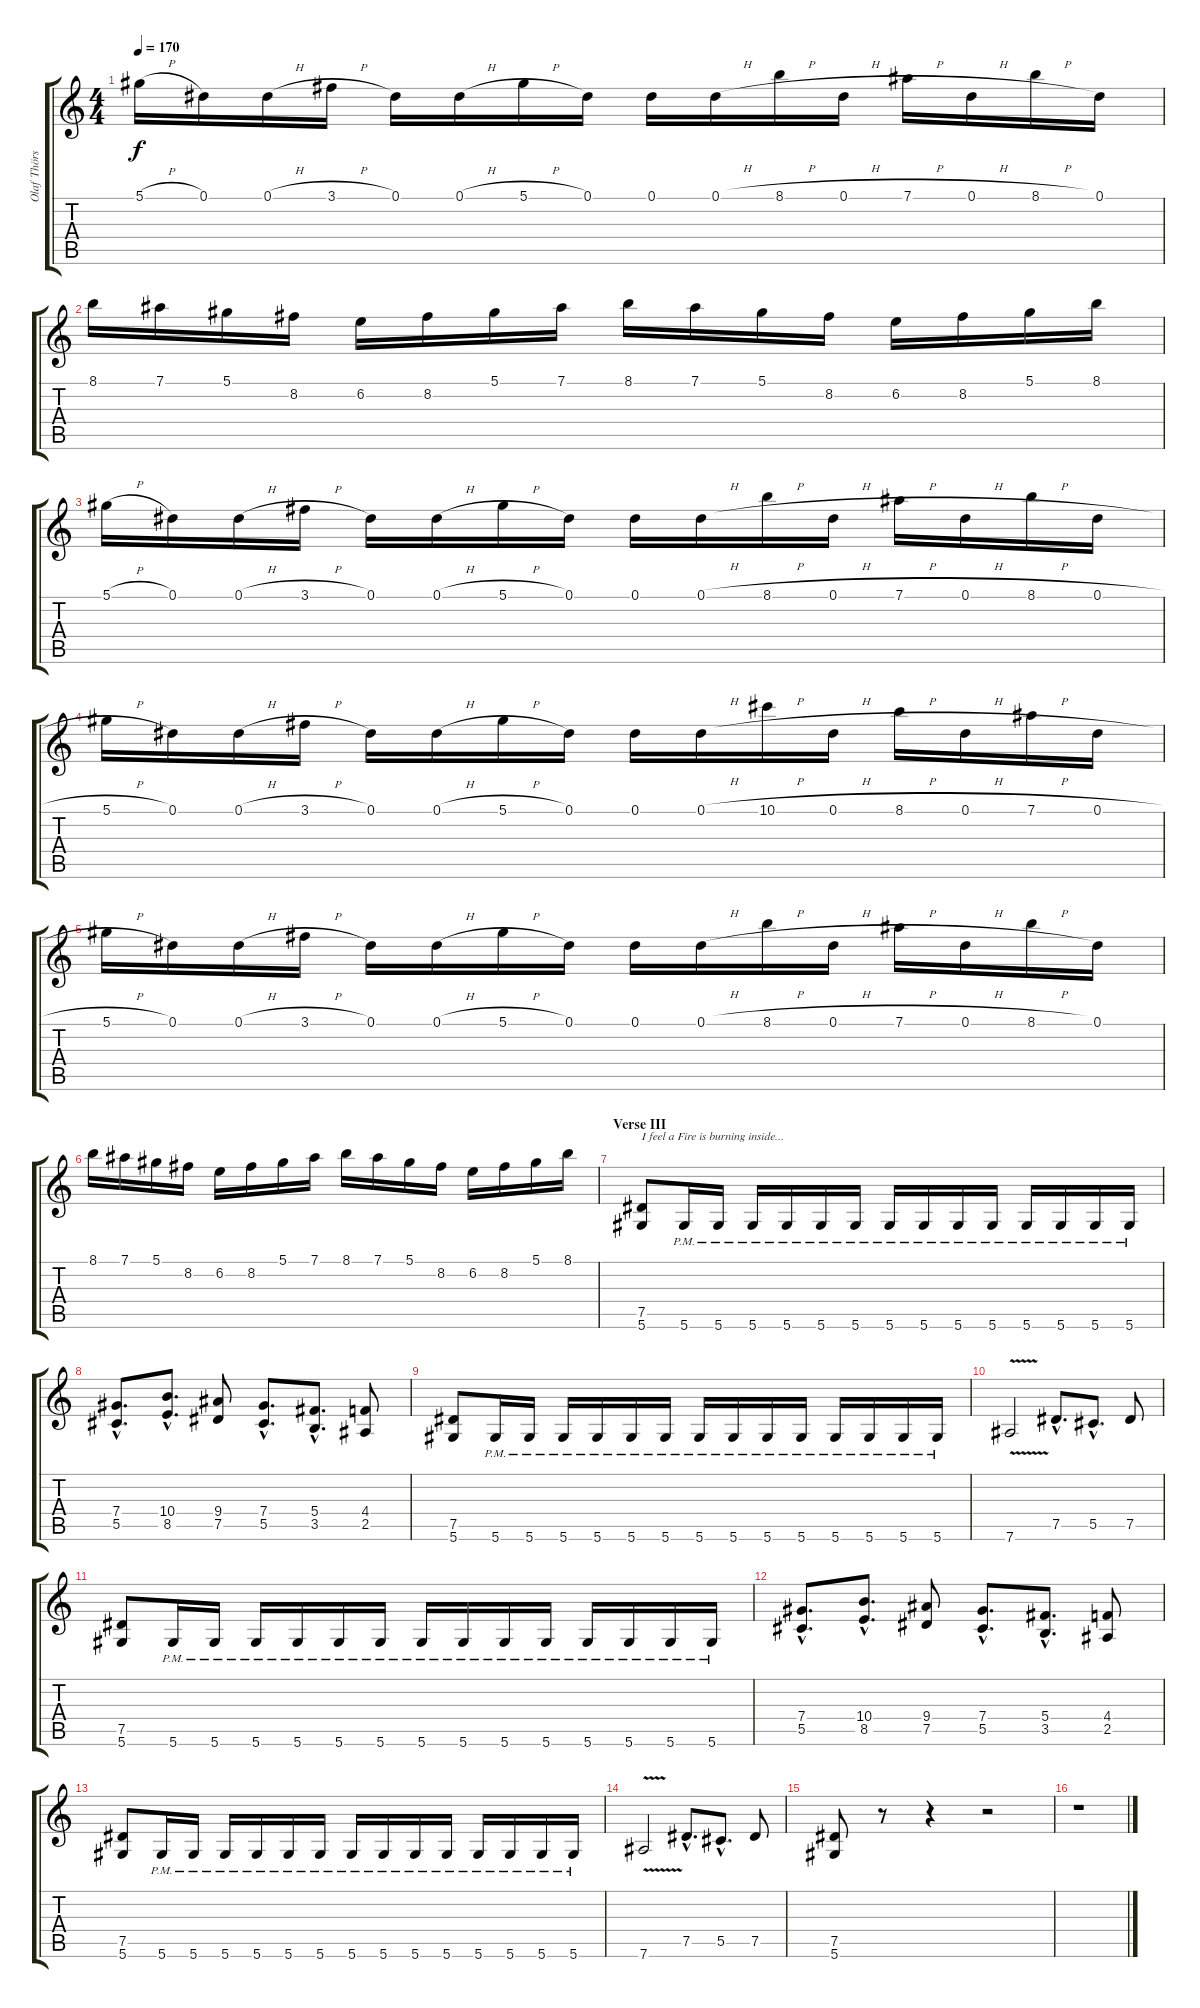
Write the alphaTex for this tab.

\track ("Olaf Thörsen" "Olaf Thörs") {instrument distortionguitar}
\staff {score tabs}
\tuning (Eb4 Bb3 Gb3 Db3 Ab2 Eb2) {hide}
\ts (4 4)
\tempo 170
\clef g2
\ks c
5.1{h}.16{dy f} 0.1.16 0.1{h}.16 3.1{h}.16 0.1.16 0.1{h}.16 5.1{h}.16 0.1.16 0.1.16 0.1{h}.16 8.1{h}.16 0.1{h}.16 7.1{h}.16 0.1{h}.16 8.1{h}.16 0.1.16 |
8.1.16 7.1.16 5.1.16 8.2.16 6.2.16 8.2.16 5.1.16 7.1.16 8.1.16 7.1.16 5.1.16 8.2.16 6.2.16 8.2.16 5.1.16 8.1.16 |
5.1{h}.16 0.1.16 0.1{h}.16 3.1{h}.16 0.1.16 0.1{h}.16 5.1{h}.16 0.1.16 0.1.16 0.1{h}.16 8.1{h}.16 0.1{h}.16 7.1{h}.16 0.1{h}.16 8.1{h}.16 0.1{h}.16 |
5.1{h}.16 0.1.16 0.1{h}.16 3.1{h}.16 0.1.16 0.1{h}.16 5.1{h}.16 0.1.16 0.1.16 0.1{h}.16 10.1{h}.16 0.1{h}.16 8.1{h}.16 0.1{h}.16 7.1{h}.16 0.1{h}.16 |
5.1{h}.16 0.1.16 0.1{h}.16 3.1{h}.16 0.1.16 0.1{h}.16 5.1{h}.16 0.1.16 0.1.16 0.1{h}.16 8.1{h}.16 0.1{h}.16 7.1{h}.16 0.1{h}.16 8.1{h}.16 0.1.16 |
8.1.16 7.1.16 5.1.16 8.2.16 6.2.16 8.2.16 5.1.16 7.1.16 8.1.16 7.1.16 5.1.16 8.2.16 6.2.16 8.2.16 5.1.16 8.1.16 |
\section ("" "Verse III")
(7.5 5.6).8{txt "I feel a Fire is burning inside..."} 5.6{pm}.16 5.6{pm}.16 5.6{pm}.16 5.6{pm}.16 5.6{pm}.16 5.6{pm}.16 5.6{pm}.16 5.6{pm}.16 5.6{pm}.16 5.6{pm}.16 5.6{pm}.16 5.6{pm}.16 5.6{pm}.16 5.6{pm}.16 |
(7.4{hac} 5.5{hac}).8{d} (10.4{hac} 8.5{hac}).8{d} (9.4 7.5).8 (7.4{hac} 5.5{hac}).8{d} (5.4{hac} 3.5{hac}).8{d} (4.4 2.5).8 |
(7.5 5.6).8 5.6{pm}.16 5.6{pm}.16 5.6{pm}.16 5.6{pm}.16 5.6{pm}.16 5.6{pm}.16 5.6{pm}.16 5.6{pm}.16 5.6{pm}.16 5.6{pm}.16 5.6{pm}.16 5.6{pm}.16 5.6{pm}.16 5.6{pm}.16 |
7.6{v}.2 7.5{hac}.8{d} 5.5{hac}.8{d} 7.5.8 |
(7.5 5.6).8 5.6{pm}.16 5.6{pm}.16 5.6{pm}.16 5.6{pm}.16 5.6{pm}.16 5.6{pm}.16 5.6{pm}.16 5.6{pm}.16 5.6{pm}.16 5.6{pm}.16 5.6{pm}.16 5.6{pm}.16 5.6{pm}.16 5.6{pm}.16 |
(7.4{hac} 5.5{hac}).8{d} (10.4{hac} 8.5{hac}).8{d} (9.4 7.5).8 (7.4{hac} 5.5{hac}).8{d} (5.4{hac} 3.5{hac}).8{d} (4.4 2.5).8 |
(7.5 5.6).8 5.6{pm}.16 5.6{pm}.16 5.6{pm}.16 5.6{pm}.16 5.6{pm}.16 5.6{pm}.16 5.6{pm}.16 5.6{pm}.16 5.6{pm}.16 5.6{pm}.16 5.6{pm}.16 5.6{pm}.16 5.6{pm}.16 5.6{pm}.16 |
7.6{v}.2 7.5{hac}.8{d} 5.5{hac}.8{d} 7.5.8 |
(7.5 5.6).8 r.8 r.4 r.2 |
r.1
